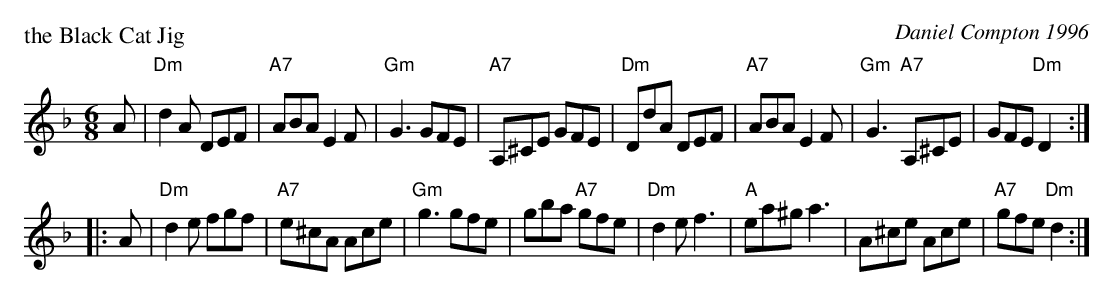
X:1
P: the Black Cat Jig
C: Daniel Compton 1996
M: 6/8
L: 1/8
K: Dm
A |\
"Dm"d2A DEF | "A7"ABA E2F | "Gm"G3 GFE | "A7"A,^CE GFE |\
"Dm"DdA DEF | "A7"ABA E2F | "Gm "G3 "A7"A,^CE | GFE "Dm"D2 :|
|: A |\
"Dm"d2e fgf | "A7"e^cA Ace | "Gm"g3 gfe | gba "A7"gfe |\
"Dm"d2e f3 | "A"ea^g a3 | A^ce Ace | "A7"gfe "Dm"d2 :|
